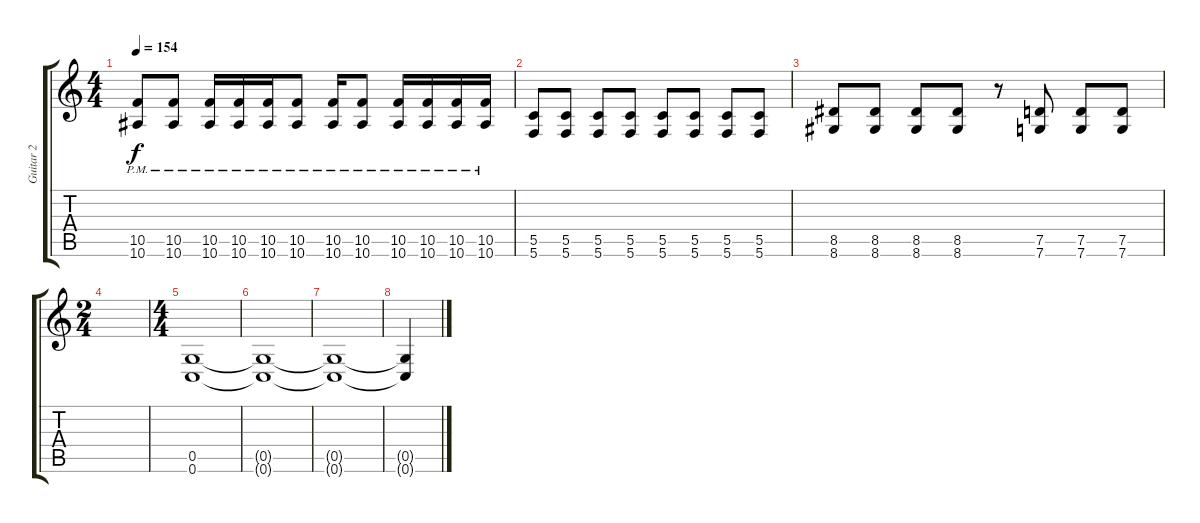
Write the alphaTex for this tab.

\track ("Guitar 2" "Guitar 2") {instrument distortionguitar bank 255}
\staff {score tabs}
\tuning (D4 A3 F3 C3 G2 C2) {hide}
\ts (4 4)
\tempo 154
\clef g2
\ks c
(10.5{pm} 10.6).8{dy f} (10.5{pm} 10.6).8 (10.5{pm} 10.6).16 (10.5{pm} 10.6).16 (10.5{pm} 10.6).16 (10.5{pm} 10.6).8 (10.5{pm} 10.6).16 (10.5{pm} 10.6).8 (10.5{pm} 10.6).16 (10.5{pm} 10.6).16 (10.5{pm} 10.6).16 (10.5{pm} 10.6).16 |
(5.5 5.6).8 (5.5 5.6).8 (5.5 5.6).8 (5.5 5.6).8 (5.5 5.6).8 (5.5 5.6).8 (5.5 5.6).8 (5.5 5.6).8 |
(8.5 8.6).8 (8.5 8.6).8 (8.5 8.6).8 (8.5 8.6).8 r.8 (7.5 7.6).8 (7.5 7.6).8 (7.5 7.6).8 |
\ts (2 4)
|
\ts (4 4)
(0.5 0.6).1 |
(0.5{t} 0.6{t}).1 |
(0.5{t} 0.6{t}).1 |
(0.5{t} 0.6{t}).4
